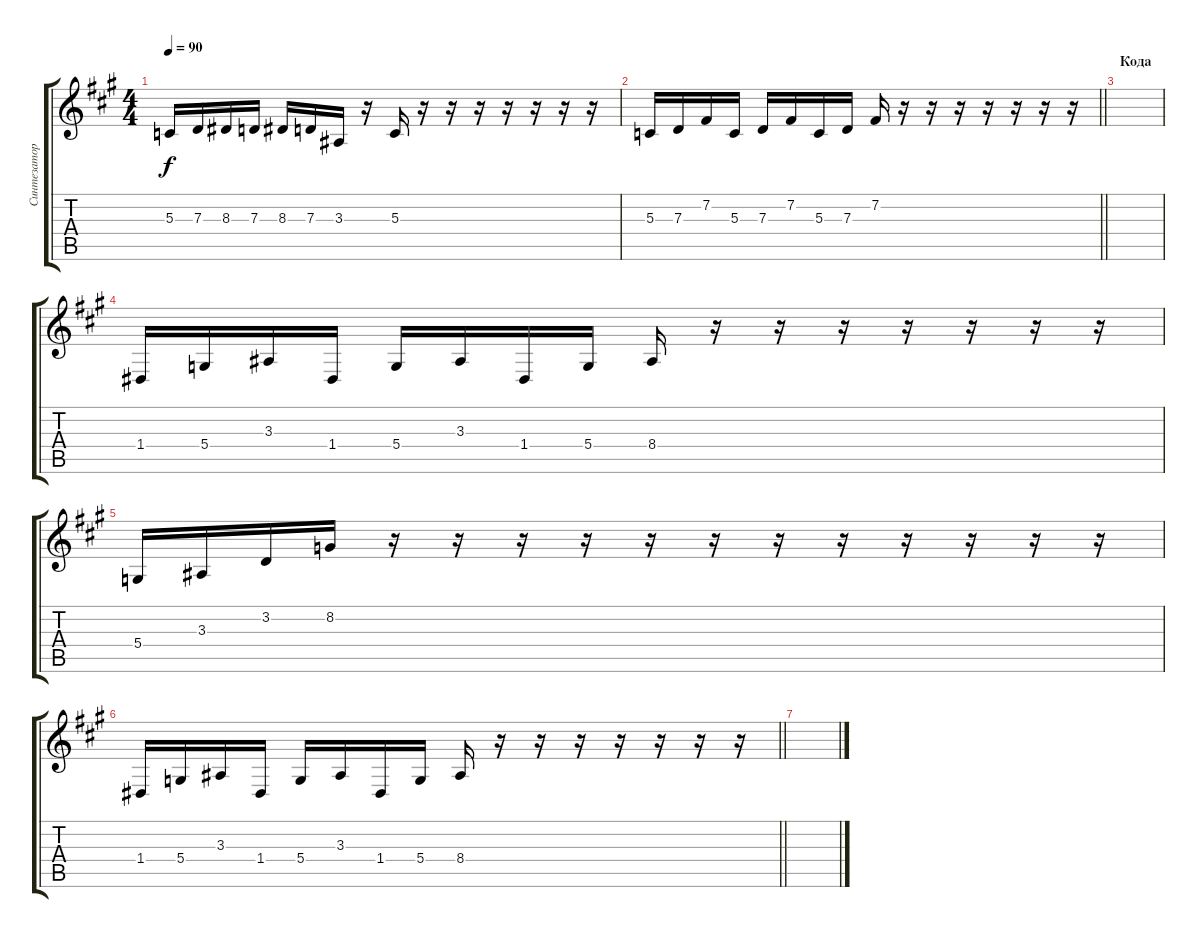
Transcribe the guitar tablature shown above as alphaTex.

\track ("Синтезатор" "Синтезатор") {instrument pad3polysynth}
\staff {score tabs}
\tuning (E4 B3 G3 D3 A2 E2) {hide}
\ts (4 4)
\tempo 90
\clef g2
\ks f#minor
5.3.16{dy f} 7.3.16 8.3.16 7.3.16 8.3.16 7.3.16 3.3.16 r.16 5.3.16 r.16 r.16 r.16 r.16 r.16 r.16 r.16 |
\barLineRight lightlight
5.3.16 7.3.16 7.2.16 5.3.16 7.3.16 7.2.16 5.3.16 7.3.16 7.2.16 r.16 r.16 r.16 r.16 r.16 r.16 r.16 |
\section ("" "Кода")
|
1.4.16 5.4.16 3.3.16 1.4.16 5.4.16 3.3.16 1.4.16 5.4.16 8.4.16 r.16 r.16 r.16 r.16 r.16 r.16 r.16 |
5.4.16 3.3.16 3.2.16 8.2.16 r.16 r.16 r.16 r.16 r.16 r.16 r.16 r.16 r.16 r.16 r.16 r.16 |
\barLineRight lightlight
1.4.16 5.4.16 3.3.16 1.4.16 5.4.16 3.3.16 1.4.16 5.4.16 8.4.16 r.16 r.16 r.16 r.16 r.16 r.16 r.16 |
\section ("" "")
